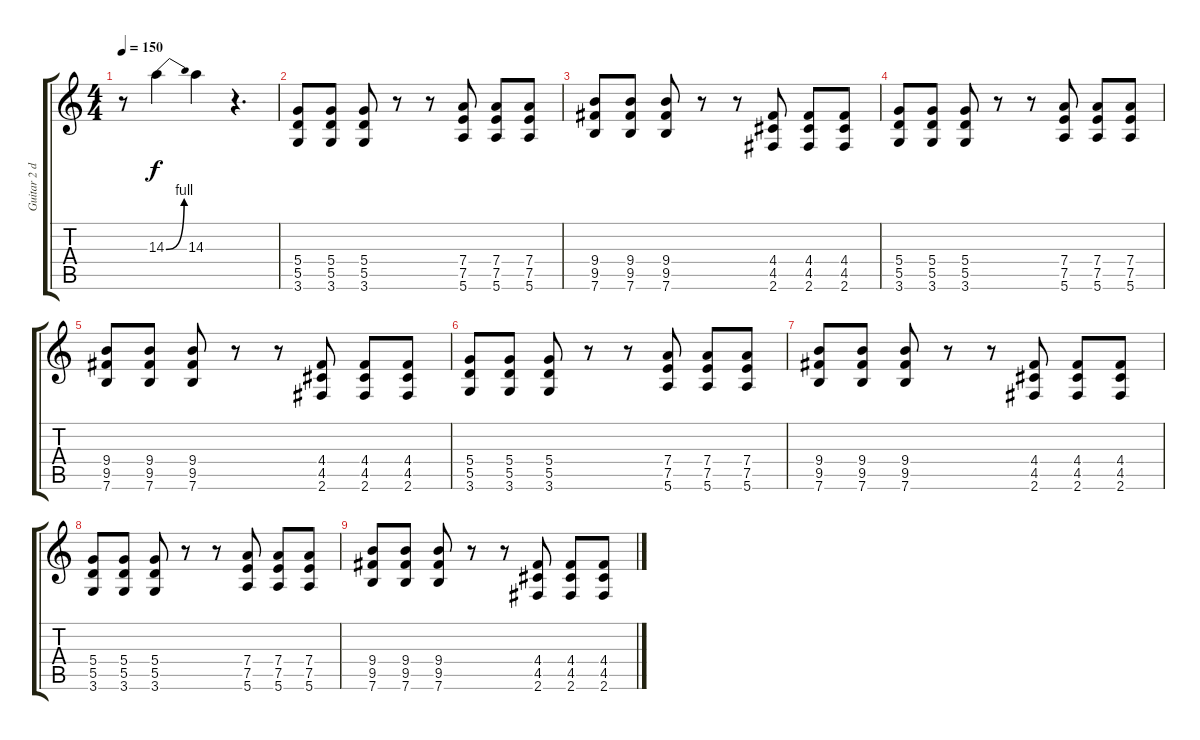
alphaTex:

\track ("Guitar 2 distort" "Guitar 2 d") {instrument overdrivenguitar}
\staff {score tabs}
\tuning (E4 B3 G3 D3 A2 E2) {hide}
\ts (4 4)
\tempo 150
\clef g2
\ks c
r.8{dy f} 14.3{be (bend 0 0 60 4)}.4 14.3.4 r.4{d} |
(5.4 5.5 3.6).8 (5.4 5.5 3.6).8 (5.4 5.5 3.6).8 r.8 r.8 (7.4 7.5 5.6).8 (7.4 7.5 5.6).8 (7.4 7.5 5.6).8 |
(9.4 9.5 7.6).8 (9.4 9.5 7.6).8 (9.4 9.5 7.6).8 r.8 r.8 (4.4 4.5 2.6).8 (4.4 4.5 2.6).8 (4.4 4.5 2.6).8 |
(5.4 5.5 3.6).8 (5.4 5.5 3.6).8 (5.4 5.5 3.6).8 r.8 r.8 (7.4 7.5 5.6).8 (7.4 7.5 5.6).8 (7.4 7.5 5.6).8 |
(9.4 9.5 7.6).8 (9.4 9.5 7.6).8 (9.4 9.5 7.6).8 r.8 r.8 (4.4 4.5 2.6).8 (4.4 4.5 2.6).8 (4.4 4.5 2.6).8 |
(5.4 5.5 3.6).8 (5.4 5.5 3.6).8 (5.4 5.5 3.6).8 r.8 r.8 (7.4 7.5 5.6).8 (7.4 7.5 5.6).8 (7.4 7.5 5.6).8 |
(9.4 9.5 7.6).8 (9.4 9.5 7.6).8 (9.4 9.5 7.6).8 r.8 r.8 (4.4 4.5 2.6).8 (4.4 4.5 2.6).8 (4.4 4.5 2.6).8 |
(5.4 5.5 3.6).8 (5.4 5.5 3.6).8 (5.4 5.5 3.6).8 r.8 r.8 (7.4 7.5 5.6).8 (7.4 7.5 5.6).8 (7.4 7.5 5.6).8 |
(9.4 9.5 7.6).8 (9.4 9.5 7.6).8 (9.4 9.5 7.6).8 r.8 r.8 (4.4 4.5 2.6).8 (4.4 4.5 2.6).8 (4.4 4.5 2.6).8
